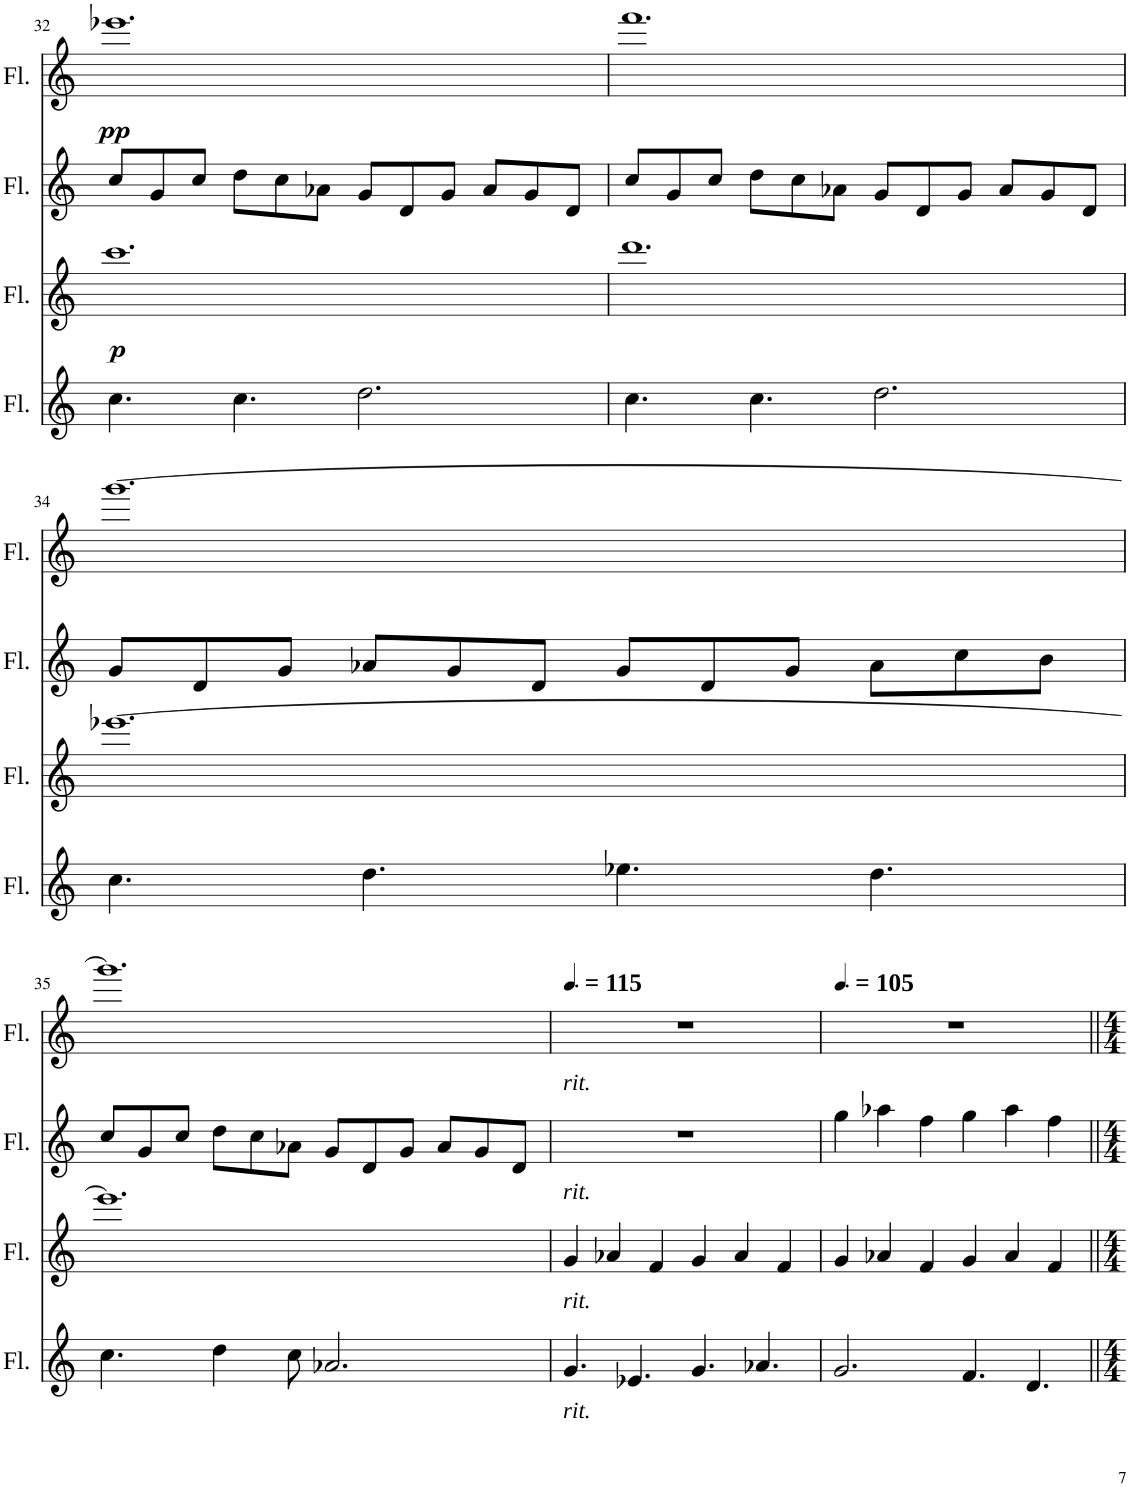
**kern	**kern	**dynam	**kern	**kern	**dynam
*part4	*part3	*part3	*part2	*part1	*part1
*staff4	*staff3	*staff3	*staff2	*staff1	*staff1
*I"Flute	*I"Flute	*	*I"Flute	*I"Flute	*
*I'Fl.	*I'Fl.	*	*I'Fl.	*I'Fl.	*
!!LO:PB:g=z
*clefG2	*clefG2	*	*clefG2	*clefG2	*
*k[]	*k[]	*	*k[]	*k[]	*
*M12/8	*M12/8	*	*M12/8	*M12/8	*
=32	=32	=32	=32	=32	=32
!	!	!LO:DY:b	!	!	!LO:DY:b
4.cc\	1.ccc	p	8cc/L	1.eee-X	pp
.	.	.	8g/	.	.
.	.	.	8cc/J	.	.
4.cc\	.	.	8dd\L	.	.
.	.	.	8cc\	.	.
.	.	.	8a-X\J	.	.
2.dd\	.	.	8g/L	.	.
.	.	.	8d/	.	.
.	.	.	8g/J	.	.
.	.	.	8a-/L	.	.
.	.	.	8g/	.	.
.	.	.	8d/J	.	.
=33	=33	=33	=33	=33	=33
4.cc\	1.ddd	.	8cc/L	1.fff	.
.	.	.	8g/	.	.
.	.	.	8cc/J	.	.
4.cc\	.	.	8dd\L	.	.
.	.	.	8cc\	.	.
.	.	.	8a-X\J	.	.
2.dd\	.	.	8g/L	.	.
.	.	.	8d/	.	.
.	.	.	8g/J	.	.
.	.	.	8a-/L	.	.
.	.	.	8g/	.	.
.	.	.	8d/J	.	.
!!LO:LB:g=z
=34	=34	=34	=34	=34	=34
4.cc\	[1.eee-X	.	8g/L	[1.ggg	.
.	.	.	8d/	.	.
.	.	.	8g/J	.	.
4.dd\	.	.	8a-X/L	.	.
.	.	.	8g/	.	.
.	.	.	8d/J	.	.
4.ee-X\	.	.	8g/L	.	.
.	.	.	8d/	.	.
.	.	.	8g/J	.	.
4.dd\	.	.	8a-\L	.	.
.	.	.	8cc\	.	.
.	.	.	8b\J	.	.
!!LO:LB:g=z
=35	=35	=35	=35	=35	=35
4.cc\	1.eee-]	.	8cc/L	1.ggg]	.
.	.	.	8g/	.	.
.	.	.	8cc/J	.	.
4dd\	.	.	8dd\L	.	.
.	.	.	8cc\	.	.
8cc\	.	.	8a-X\J	.	.
2.a-X/	.	.	8g/L	.	.
.	.	.	8d/	.	.
.	.	.	8g/J	.	.
.	.	.	8a-/L	.	.
.	.	.	8g/	.	.
.	.	.	8d/J	.	.
=36	=36	=36	=36	=36	=36
*	*	*	*	*MM173	*
!	!	!	!	!LO:TX:b:i:t=rit.	!
!	!	!	!LO:TX:b:i:t=rit.	!	!
!	!LO:TX:b:i:t=rit.	!	!	!	!
!LO:TX:b:i:t=rit.	!	!	!	!	!
4.g/	4g/	.	1.r	1.r	.
.	4a-X/	.	.	.	.
4.e-X/	.	.	.	.	.
.	4f/	.	.	.	.
4.g/	4g/	.	.	.	.
.	4a-/	.	.	.	.
4.a-X/	.	.	.	.	.
.	4f/	.	.	.	.
=37	=37	=37	=37	=37	=37
*	*	*	*	*MM158	*
2.g/	4g/	.	4gg\	1.r	.
.	4a-X/	.	4aa-X\	.	.
.	4f/	.	4ff\	.	.
4.f/	4g/	.	4gg\	.	.
.	4a-/	.	4aa-\	.	.
4.d/	.	.	.	.	.
.	4f/	.	4ff\	.	.
=||	=||	=||	=||	=||	=||
*-	*-	*-	*-	*-	*-
